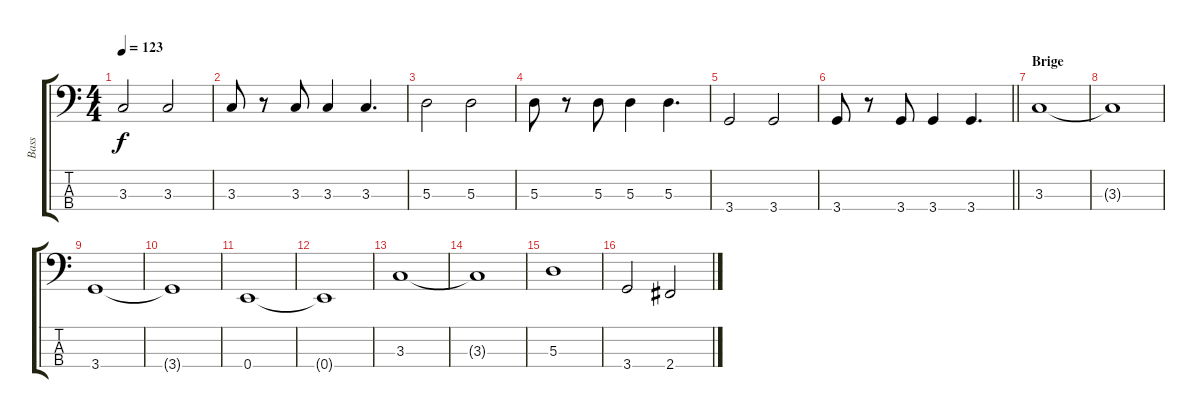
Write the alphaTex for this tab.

\track ("Bass" "Bass") {instrument electricbassfinger}
\staff {score tabs}
\tuning (G2 D2 A1 E1) {hide}
\ts (4 4)
\tempo 123
\clef f4
\ks c
3.3.2{dy f} 3.3.2 |
3.3.8 r.8 3.3.8 3.3.4 3.3.4{d} |
5.3.2 5.3.2 |
5.3.8 r.8 5.3.8 5.3.4 5.3.4{d} |
3.4.2 3.4.2 |
\barLineRight lightlight
3.4.8 r.8 3.4.8 3.4.4 3.4.4{d} |
\section ("" "Brige")
3.3.1 |
3.3{t}.1 |
3.4.1 |
3.4{t}.1 |
0.4.1 |
0.4{t}.1 |
3.3.1 |
3.3{t}.1 |
5.3.1 |
3.4.2 2.4.2
